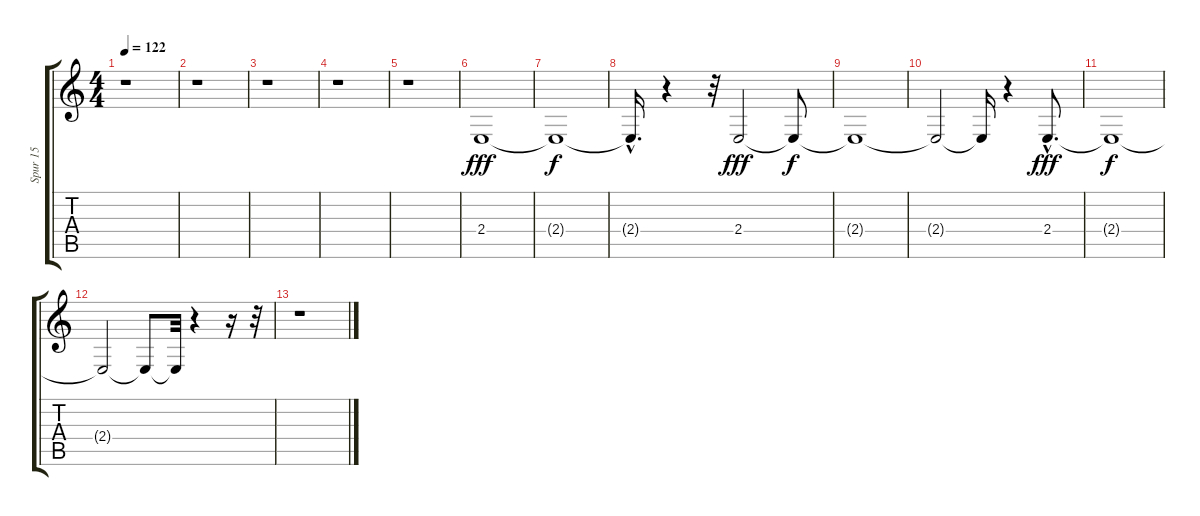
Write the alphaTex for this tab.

\track ("Spur 15" "Spur 15") {instrument pad8sweep}
\staff {score tabs}
\tuning (E4 B3 G3 D3 A2 E2) {hide}
\ts (4 4)
\tempo 122
\clef g2
\ks c
r.1{dy fff} |
r.1 |
r.1 |
r.1 |
r.1 |
2.4.1{instrument pad8sweep} |
2.4{t}.1{dy f} |
2.4{hac t}.16{d} r.4 r.32 2.4.2{dy fff} 2.4{t}.8{dy f} |
2.4{t}.1 |
2.4{t}.2 2.4{t}.16 r.4 2.4{hac}.8{d dy fff} |
2.4{t}.1{dy f} |
2.4{t}.2 2.4{t}.8 2.4{t}.32 r.4 r.16 r.32 |
r.1
